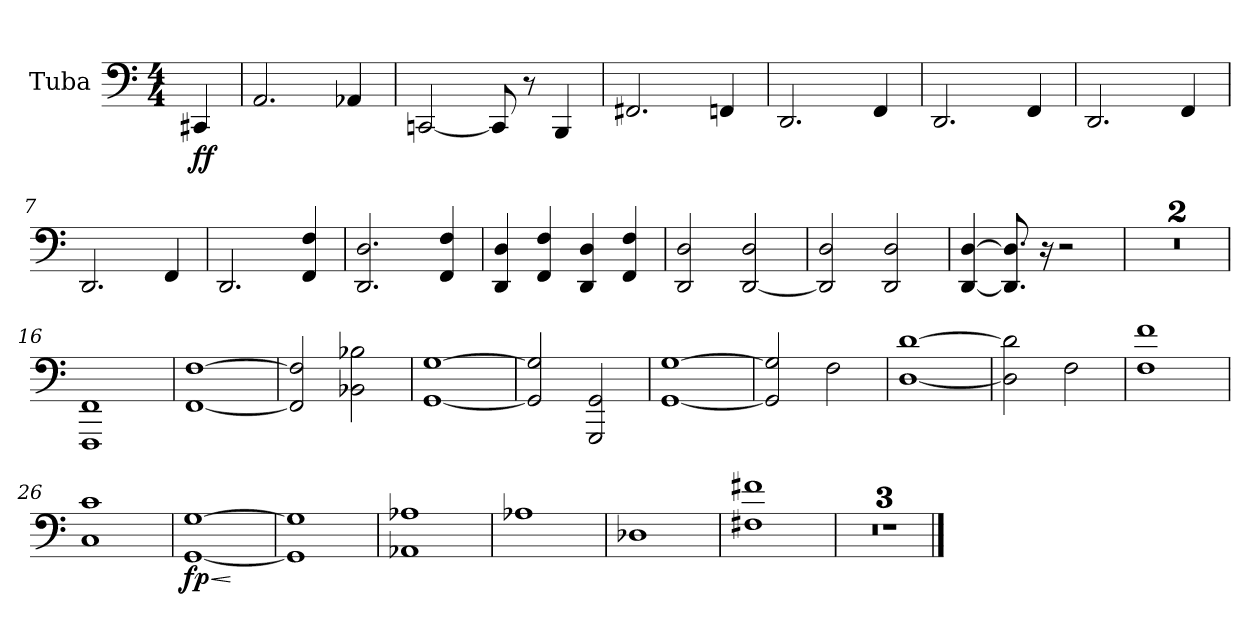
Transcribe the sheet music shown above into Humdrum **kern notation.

**kern	**dynam
*part1	*part1
*staff1	*staff1
*I"Tuba	*
*I'Tba.	*
*clefF4	*
*k[]	*
*M4/4	*
*MM126	*
=	=
!	!LO:DY:b
4CC#X/	ff
=1	=1
2.AA/	.
4AA-X/	.
=2	=2
[2CCn/	.
8CC/]	.
8r	.
4BBB/	.
=3	=3
2.FF#X/	.
4FFn/	.
=4	=4
2.DD/	.
4FF/	.
=5	=5
2.DD/	.
4FF/	.
=6	=6
2.DD/	.
4FF/	.
=7	=7
2.DD/	.
4FF/	.
=8	=8
2.DD/	.
4FF/ 4F/	.
=9	=9
2.DD/ 2.D/	.
4FF/ 4F/	.
=10	=10
4DD/ 4D/	.
4FF/ 4F/	.
4DD/ 4D/	.
4FF/ 4F/	.
!!LO:LB:g=z
=11	=11
2DD/ 2D/	.
[2DD/ 2D/	.
=12	=12
2DD/] 2D/	.
2DD/ 2D/	.
=13	=13
*MM138	*
[4DD/ [4D/	.
8.DD/] 8.D/]	.
16r	.
2r	.
=14	=14
1r	.
=15	=15
1r	.
=16	=16
1FFF 1FF	.
=17	=17
[1FF [1F	.
=18	=18
2FF/] 2F/]	.
2BB-X\ 2B-X\	.
=19	=19
[1GG [1G	.
=20	=20
2GG/] 2G/]	.
2GGG/ 2GG/	.
=21	=21
[1GG [1G	.
=22	=22
2GG/] 2G/]	.
2F\	.
=23	=23
[1D [1d	.
=24	=24
2D\] 2d\]	.
2F\	.
!!LO:LB:g=z
=25	=25
1F 1f	.
=26	=26
1C 1c	.
=27	=27
!	!LO:HP:b
!	!LO:DY:n=1:b
[1GG [1G	< fp
.	[
=28	=28
1GG] 1G]	.
=29	=29
1AA-X 1A-X	.
=30	=30
1A-X	.
=31	=31
1D-X	.
=32	=32
1F#X 1f#X	.
=33	=33
1r	.
=34	=34
1r	.
=35	=35
1r	.
==	==
*-	*-
